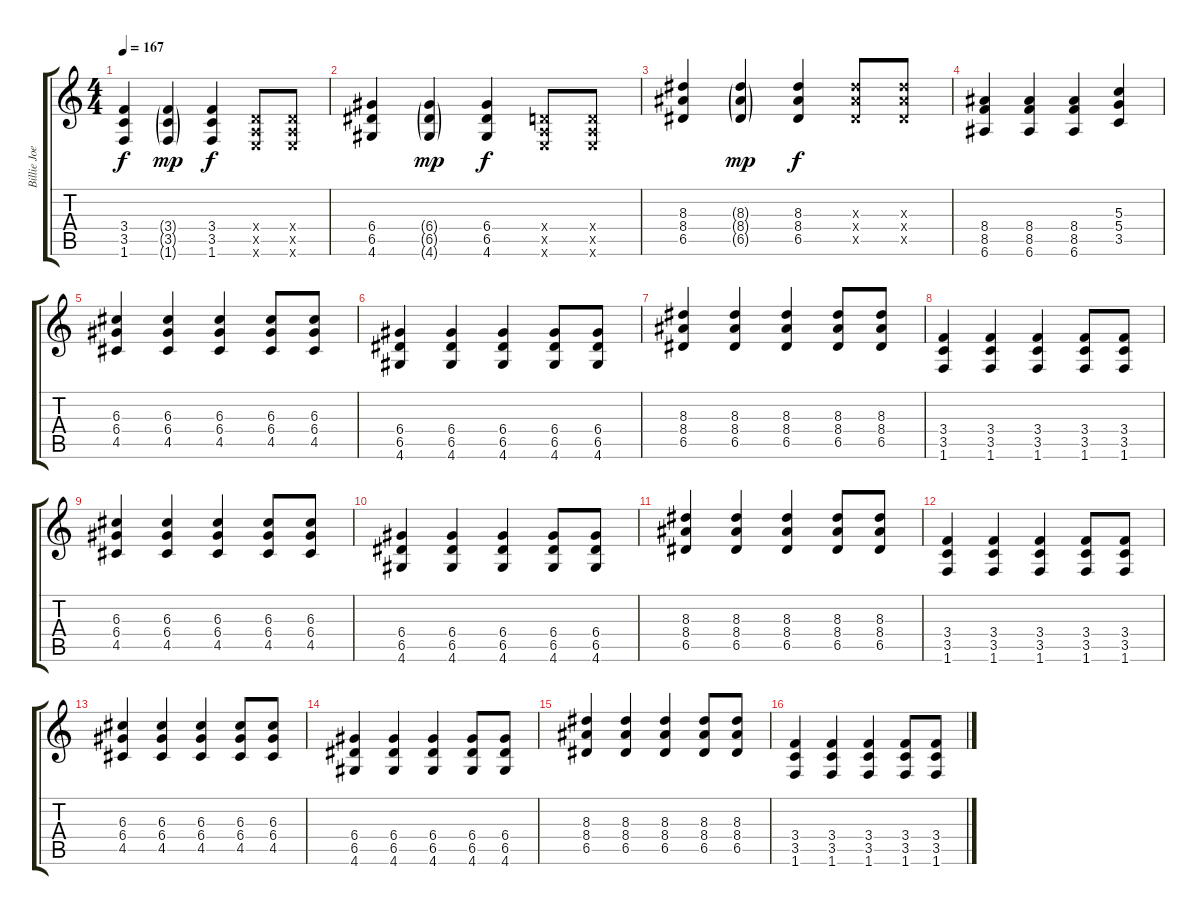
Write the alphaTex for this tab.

\track ("Billie Joe Armstrong (Guitar 2)" "Billie Joe") {instrument acousticguitarnylon}
\staff {score tabs}
\tuning (E4 B3 G3 D3 A2 E2) {hide}
\ts (4 4)
\tempo 167
\clef g2
\ks c
(3.4 3.5 1.6).4{dy f} (3.4{g} 3.5{g} 1.6{g}).4{dy mp} (3.4 3.5 1.6).4{dy f} (0.4{x} 0.5{x} 0.6{x}).8 (0.4{x} 0.5{x} 0.6{x}).8 |
(6.4 6.5 4.6).4 (6.4{g} 6.5{g} 4.6{g}).4{dy mp} (6.4 6.5 4.6).4{dy f} (0.4{x} 0.5{x} 0.6{x}).8 (0.4{x} 0.5{x} 0.6{x}).8 |
(8.3 8.4 6.5).4 (8.3{g} 8.4{g} 6.5{g}).4{dy mp} (8.3 8.4 6.5).4{dy f} (8.3{x} 8.4{x} 6.5{x}).8 (8.3{x} 8.4{x} 6.5{x}).8 |
(8.4 8.5 6.6).4{volume 13 instrument overdrivenguitar} (8.4 8.5 6.6).4 (8.4 8.5 6.6).4 (5.3 5.4 3.5).4 |
(6.3 6.4 4.5).4 (6.3 6.4 4.5).4 (6.3 6.4 4.5).4 (6.3 6.4 4.5).8 (6.3 6.4 4.5).8 |
(6.4 6.5 4.6).4 (6.4 6.5 4.6).4 (6.4 6.5 4.6).4 (6.4 6.5 4.6).8 (6.4 6.5 4.6).8 |
(8.3 8.4 6.5).4 (8.3 8.4 6.5).4 (8.3 8.4 6.5).4 (8.3 8.4 6.5).8 (8.3 8.4 6.5).8 |
(3.4 3.5 1.6).4 (3.4 3.5 1.6).4 (3.4 3.5 1.6).4 (3.4 3.5 1.6).8 (3.4 3.5 1.6).8 |
(6.3 6.4 4.5).4 (6.3 6.4 4.5).4 (6.3 6.4 4.5).4 (6.3 6.4 4.5).8 (6.3 6.4 4.5).8 |
(6.4 6.5 4.6).4 (6.4 6.5 4.6).4 (6.4 6.5 4.6).4 (6.4 6.5 4.6).8 (6.4 6.5 4.6).8 |
(8.3 8.4 6.5).4 (8.3 8.4 6.5).4 (8.3 8.4 6.5).4 (8.3 8.4 6.5).8 (8.3 8.4 6.5).8 |
(3.4 3.5 1.6).4 (3.4 3.5 1.6).4 (3.4 3.5 1.6).4 (3.4 3.5 1.6).8 (3.4 3.5 1.6).8 |
(6.3 6.4 4.5).4 (6.3 6.4 4.5).4 (6.3 6.4 4.5).4 (6.3 6.4 4.5).8 (6.3 6.4 4.5).8 |
(6.4 6.5 4.6).4 (6.4 6.5 4.6).4 (6.4 6.5 4.6).4 (6.4 6.5 4.6).8 (6.4 6.5 4.6).8 |
(8.3 8.4 6.5).4 (8.3 8.4 6.5).4 (8.3 8.4 6.5).4 (8.3 8.4 6.5).8 (8.3 8.4 6.5).8 |
(3.4 3.5 1.6).4 (3.4 3.5 1.6).4 (3.4 3.5 1.6).4 (3.4 3.5 1.6).8 (3.4 3.5 1.6).8
